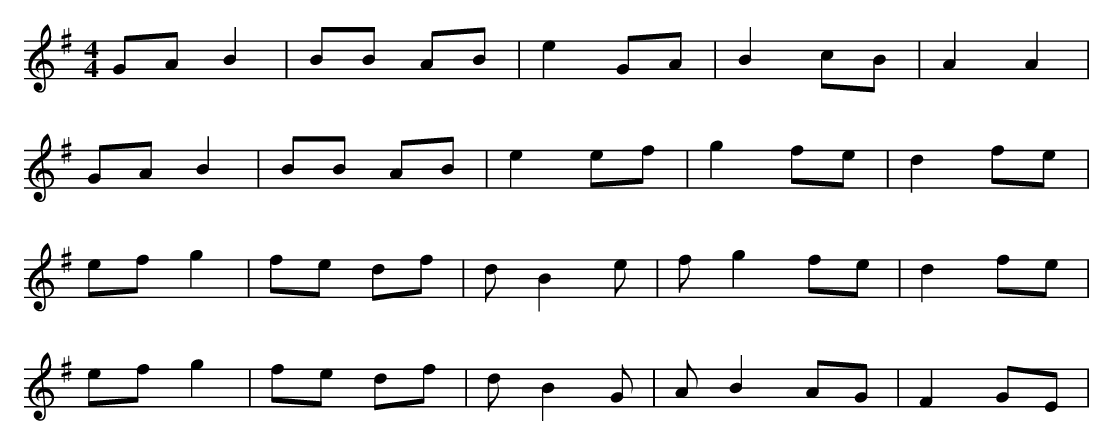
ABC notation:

X:1
M:4/4
K:Emin
GA B2 |BB AB| e2 GA |B2 cB |A2 A2|
GA B2 |BB AB| e2 ef |g2 fe |d2 fe|
ef g2 |fe df| d B2 e|fg2 fe |d2 fe|
ef g2 |fe df| d B2 G|AB2 AG |F2 GE|
